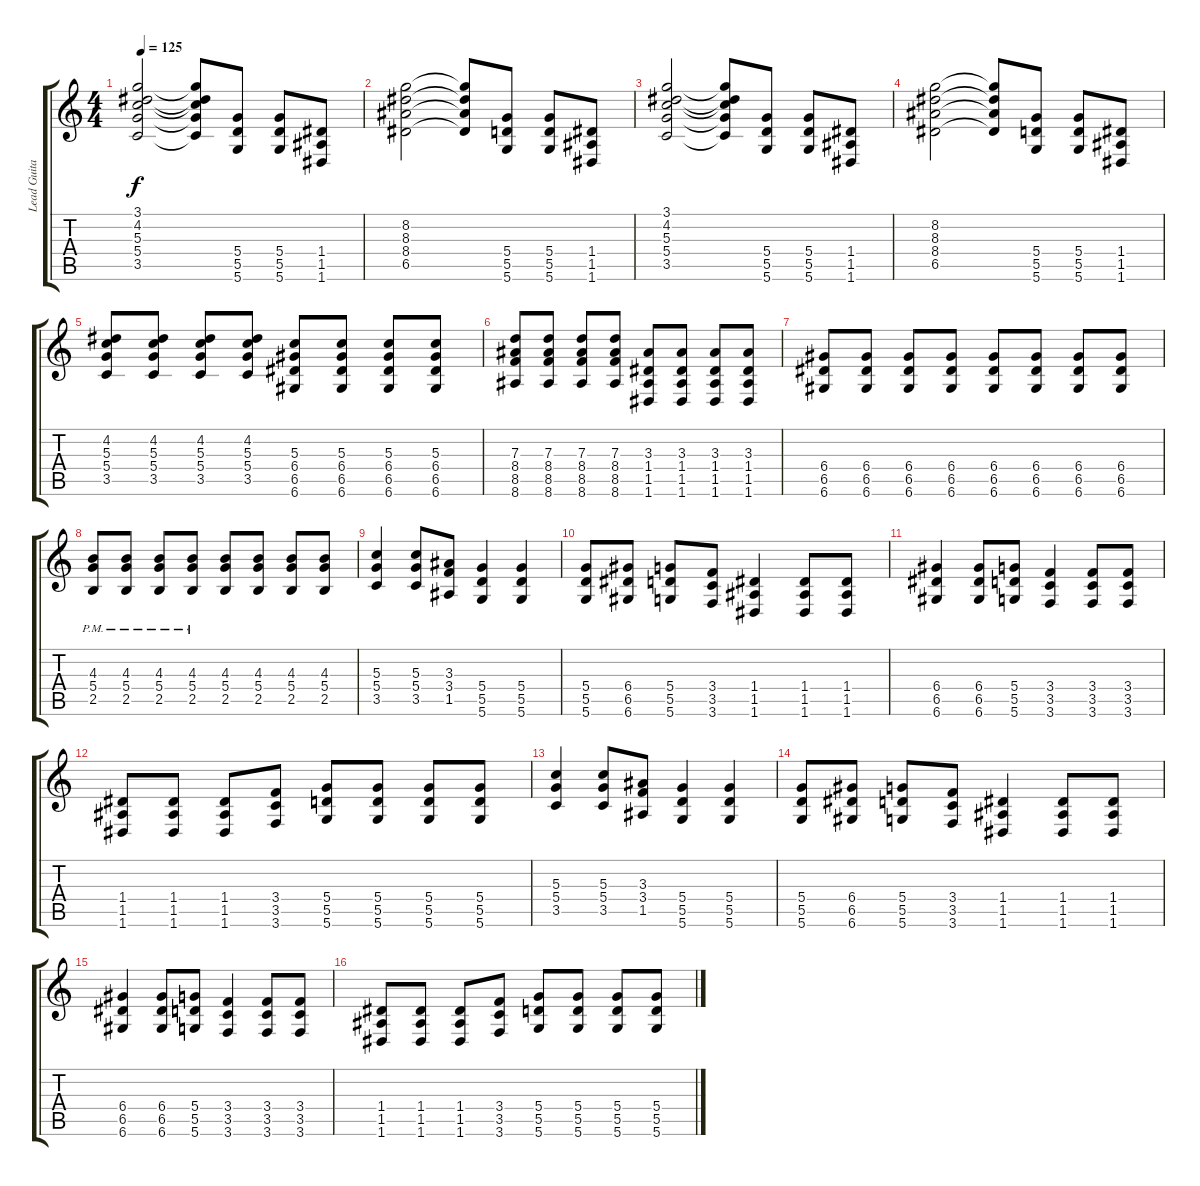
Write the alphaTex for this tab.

\track ("Lead Guitar" "Lead Guita") {instrument overdrivenguitar}
\staff {score tabs}
\tuning (E4 B3 G3 D3 A2 D2) {hide}
\ts (4 4)
\tempo 125
\clef g2
\ks c
(3.1 4.2 5.3 5.4 3.5).2{dy f} (3.1{t} 4.2{t} 5.3{t} 5.4{t} 3.5{t}).8 (5.4 5.5 5.6).8 (5.4 5.5 5.6).8 (1.4 1.5 1.6).8 |
(8.2 8.3 8.4 6.5).2 (8.2{t} 8.3{t} 8.4{t} 6.5{t}).8 (5.4 5.5 5.6).8 (5.4 5.5 5.6).8 (1.4 1.5 1.6).8 |
(3.1 4.2 5.3 5.4 3.5).2 (3.1{t} 4.2{t} 5.3{t} 5.4{t} 3.5{t}).8 (5.4 5.5 5.6).8 (5.4 5.5 5.6).8 (1.4 1.5 1.6).8 |
(8.2 8.3 8.4 6.5).2 (8.2{t} 8.3{t} 8.4{t} 6.5{t}).8 (5.4 5.5 5.6).8 (5.4 5.5 5.6).8 (1.4 1.5 1.6).8 |
(4.2 5.3 5.4 3.5).8 (4.2 5.3 5.4 3.5).8 (4.2 5.3 5.4 3.5).8 (4.2 5.3 5.4 3.5).8 (5.3 6.4 6.5 6.6).8 (5.3 6.4 6.5 6.6).8 (5.3 6.4 6.5 6.6).8 (5.3 6.4 6.5 6.6).8 |
(7.3 8.4 8.5 8.6).8 (7.3 8.4 8.5 8.6).8 (7.3 8.4 8.5 8.6).8 (7.3 8.4 8.5 8.6).8 (3.3 1.4 1.5 1.6).8 (3.3 1.4 1.5 1.6).8 (3.3 1.4 1.5 1.6).8 (3.3 1.4 1.5 1.6).8 |
(6.4 6.5 6.6).8 (6.4 6.5 6.6).8 (6.4 6.5 6.6).8 (6.4 6.5 6.6).8 (6.4 6.5 6.6).8 (6.4 6.5 6.6).8 (6.4 6.5 6.6).8 (6.4 6.5 6.6).8 |
(4.3{pm} 5.4 2.5).8 (4.3{pm} 5.4 2.5).8 (4.3{pm} 5.4 2.5).8 (4.3{pm} 5.4 2.5).8 (4.3 5.4 2.5).8 (4.3 5.4 2.5).8 (4.3 5.4 2.5).8 (4.3 5.4 2.5).8 |
(5.3 5.4 3.5).4 (5.3 5.4 3.5).8 (3.3 3.4 1.5).8 (5.4 5.5 5.6).4 (5.4 5.5 5.6).4 |
(5.4 5.5 5.6).8 (6.4 6.5 6.6).8 (5.4 5.5 5.6).8 (3.4 3.5 3.6).8 (1.4 1.5 1.6).4 (1.4 1.5 1.6).8 (1.4 1.5 1.6).8 |
(6.4 6.5 6.6).4 (6.4 6.5 6.6).8 (5.4 5.5 5.6).8 (3.4 3.5 3.6).4 (3.4 3.5 3.6).8 (3.4 3.5 3.6).8 |
(1.4 1.5 1.6).8 (1.4 1.5 1.6).8 (1.4 1.5 1.6).8 (3.4 3.5 3.6).8 (5.4 5.5 5.6).8 (5.4 5.5 5.6).8 (5.4 5.5 5.6).8 (5.4 5.5 5.6).8 |
(5.3 5.4 3.5).4 (5.3 5.4 3.5).8 (3.3 3.4 1.5).8 (5.4 5.5 5.6).4 (5.4 5.5 5.6).4 |
(5.4 5.5 5.6).8 (6.4 6.5 6.6).8 (5.4 5.5 5.6).8 (3.4 3.5 3.6).8 (1.4 1.5 1.6).4 (1.4 1.5 1.6).8 (1.4 1.5 1.6).8 |
(6.4 6.5 6.6).4 (6.4 6.5 6.6).8 (5.4 5.5 5.6).8 (3.4 3.5 3.6).4 (3.4 3.5 3.6).8 (3.4 3.5 3.6).8 |
(1.4 1.5 1.6).8 (1.4 1.5 1.6).8 (1.4 1.5 1.6).8 (3.4 3.5 3.6).8 (5.4 5.5 5.6).8 (5.4 5.5 5.6).8 (5.4 5.5 5.6).8 (5.4 5.5 5.6).8
